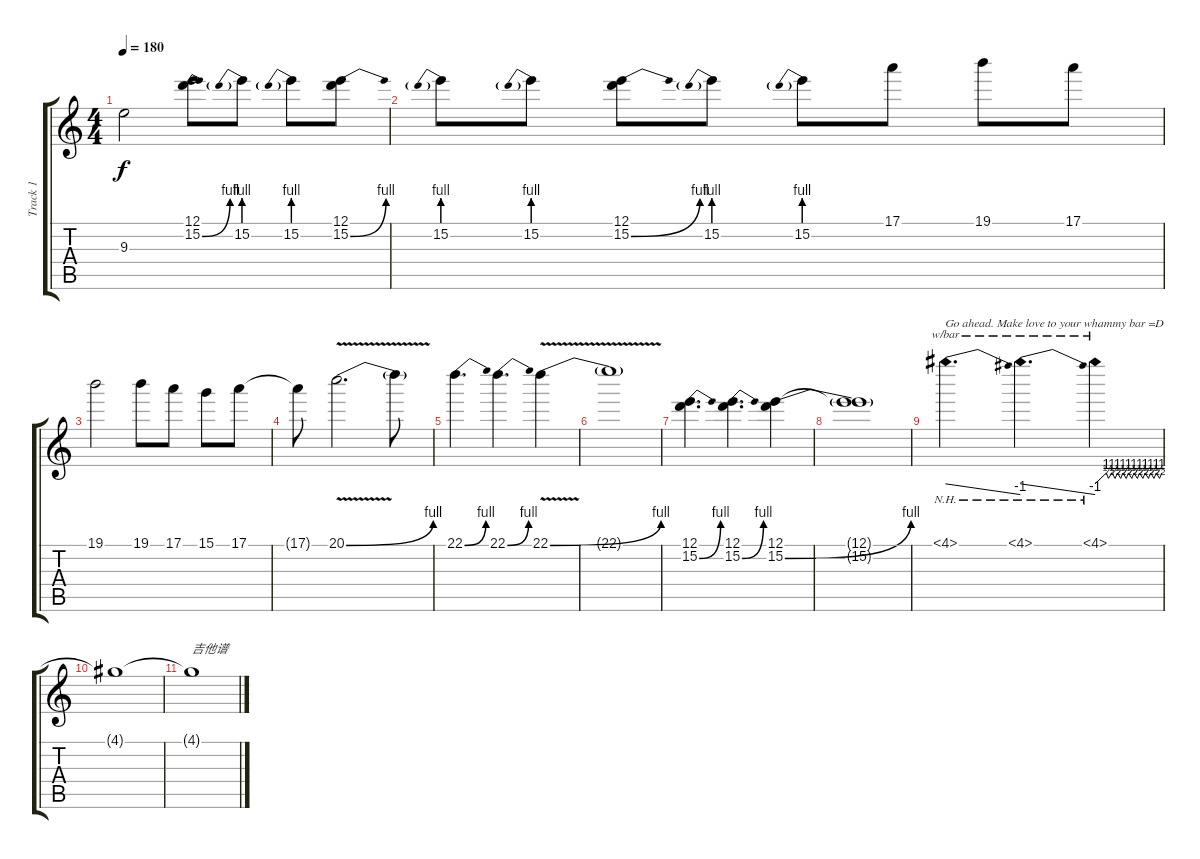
\track ("Track 1" "Track 1") {instrument distortionguitar}
\staff {score tabs}
\tuning (E4 B3 G3 D3 A2 E2) {hide}
\ts (4 4)
\tempo 180
\clef g2
\ks c
9.3{t}.2{dy f} (12.1 15.2{be (bend 0 0 60 4)}).8 15.2{be (prebend 0 4 60 4)}.8 15.2{be (prebend 0 4 60 4)}.8 (12.1 15.2{be (bend 0 0 60 4)}).8 |
15.2{be (prebend 0 4 60 4)}.8 15.2{be (prebend 0 4 60 4)}.8 (12.1 15.2{be (bend 0 0 60 4)}).8 15.2{be (prebend 0 4 60 4)}.8 15.2{be (prebend 0 4 60 4)}.8 17.1.8 19.1.8 17.1.8 |
19.1.2 19.1.8 17.1.8 15.1.8 17.1.8 |
17.1{t}.8 20.1{be (bend 0 0 60 4) v}.2{d} 20.1{t}.8 |
22.1{be (bend 0 0 60 4)}.4{d} 22.1{be (bend 0 0 60 4)}.4{d} 22.1{be (bend 0 0 60 4) v}.4 |
22.1{t}.1 |
(12.1 15.2{be (bend 0 0 60 4)}).4{d} (12.1 15.2{be (bend 0 0 60 4)}).4{d} (12.1 15.2{be (bend 0 0 60 4)}).4 |
(12.1{t} 15.2{t}).1 |
4.1{nh}.4{d tbe (dive default 0 0 60 -4) txt "Go ahead. Make love to your whammy bar =D"} 4.1{nh}.4{d tbe (dive default 0 0 60 -4)} 4.1{nh}.4{tbe (custom default 0 0 10 4 12 2 15 4 18 2 20 4 23 2 25 4 28 2 30 4 33 2 35 4 38 2 40 4 43 2 45 4 48 2 50 4 53 2 55 4 58 2 60 4)} |
4.1{t}.1 |
4.1{t}.1{txt "吉他谱"}
